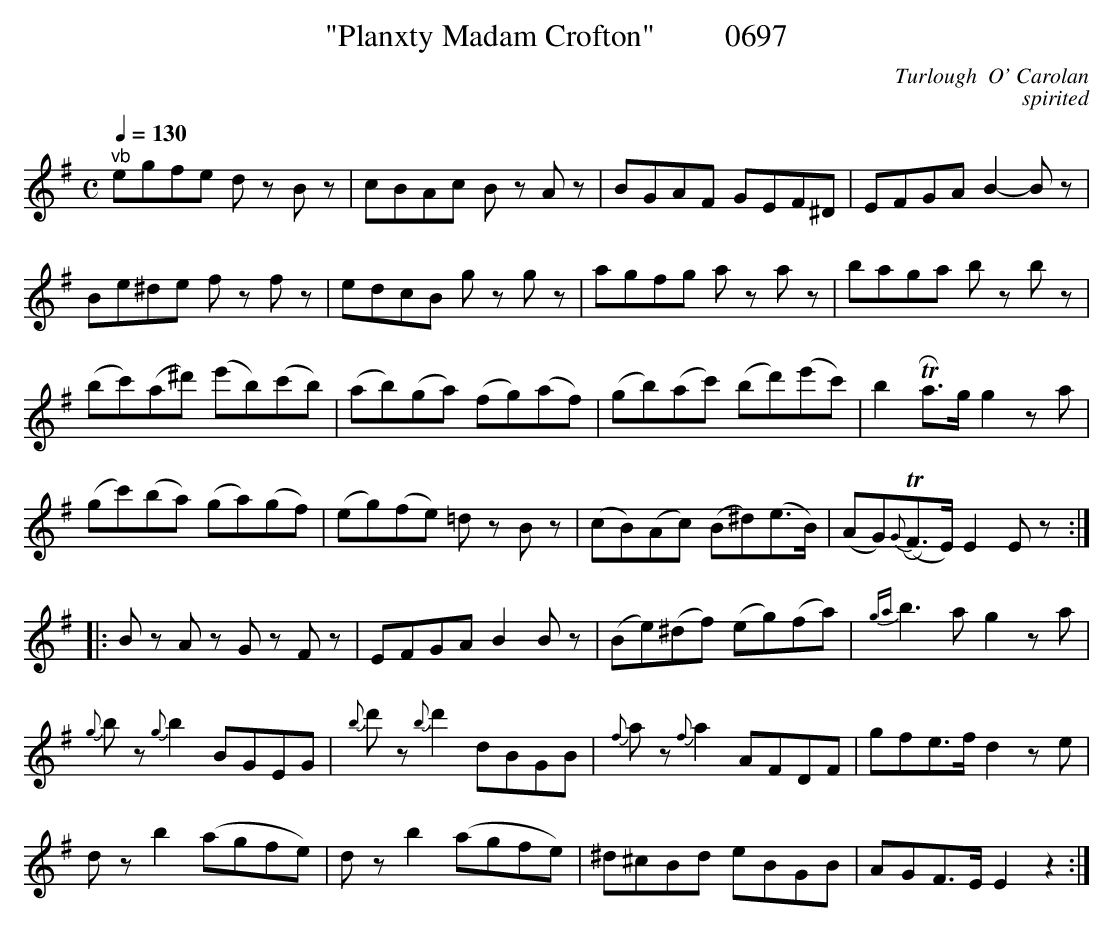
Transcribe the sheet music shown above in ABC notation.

X:1
T:"Planxty Madam Crofton"         0697
C:Turlough  O' Carolan
C:spirited
Q:1/4=130
M:C
L:1/8
K:G
"^vb"egfe d zB z|cBAc B zA z|BGAF GEF^D|EFGA B2-B z|
Be^de f zf z|edcB g zg z|agfg a za z|baga b zb z|
(bc')(a^d') (e'b)(c'b)|(ab)(ga) (fg)(af)|(gb)(ac') (bd')(e'c')|b2 TRa3/2g/2 g2za|
(gc')(ba) (ga)(gf)|(eg)(fe) =d zB z|(cB)(Ac) (B^d)(e3/2B/2)|(AG){G}(TRF3/2E/2) E2E z:|
|:B zA zG zF z|EFGA B2B z|(Be)(^df) (eg)(fa)|{ga}b3a g2za|
{g}b z{g}b2 BGEG|{b}d' z{b}d'2dBGB|{f}a z{f}a2AFDF|gfe3/2f/2 d2ze|
d zb2(agfe)|d zb2(agfe)|^d^cBd eBGB|AGF3/2E/2 E2z2:|
